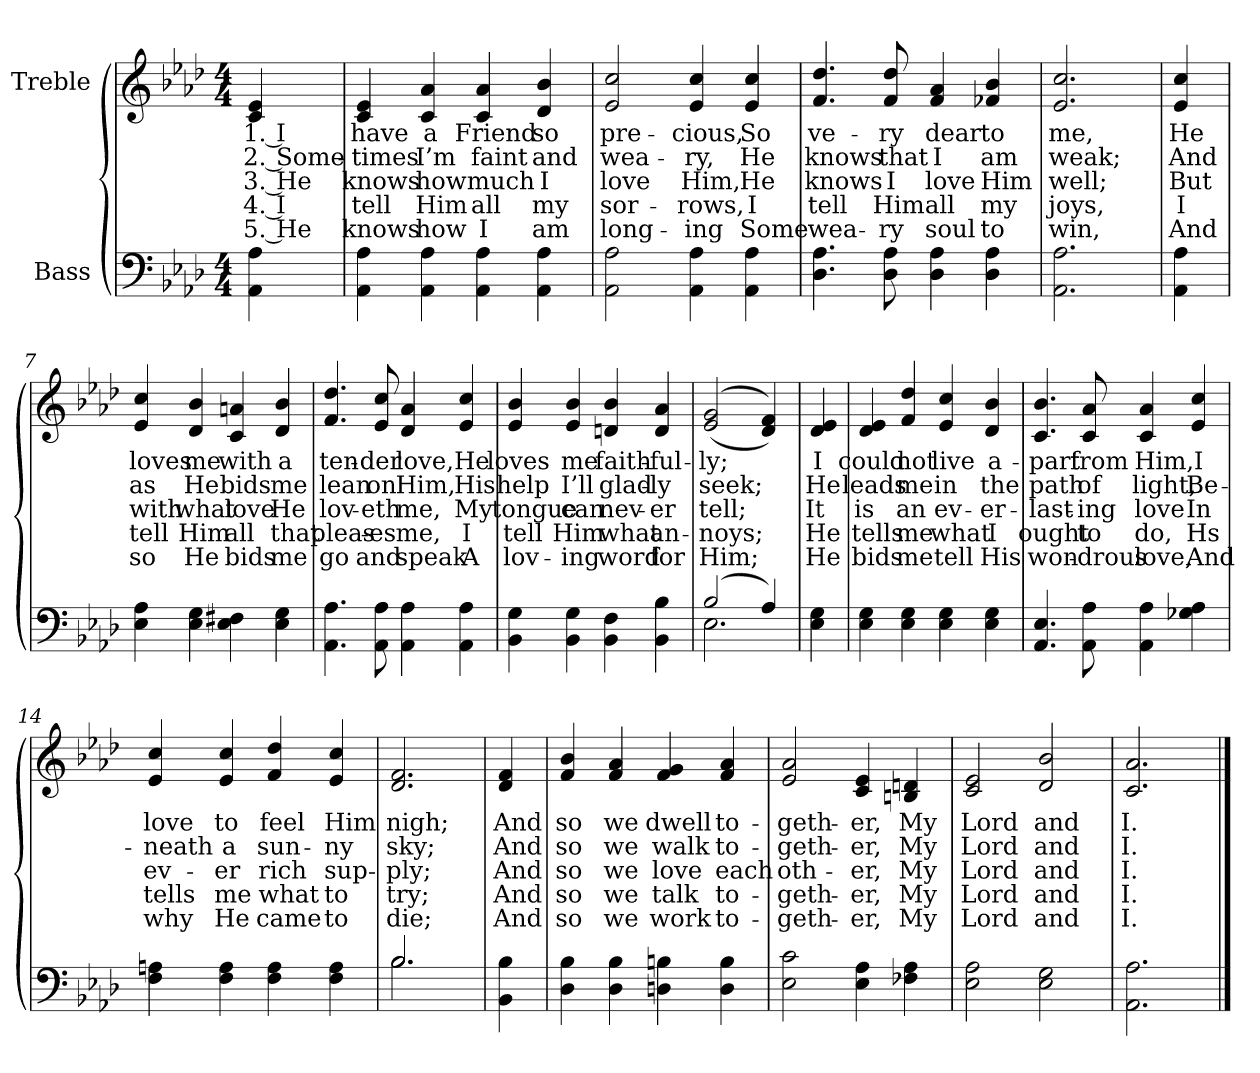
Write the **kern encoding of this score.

**kern	**kern	**text	**text	**text	**text	**text
*part2	*part1	*part1	*part1	*part1	*part1	*part1
*staff2	*staff1	*staff1	*staff1	*staff1	*staff1	*staff1
*I"Bass	*I"Treble	*	*	*	*	*
*clefF4	*clefG2	*	*	*	*	*
*k[b-e-a-d-]	*k[b-e-a-d-]	*	*	*	*	*
*A-:	*A-:	*	*	*	*	*
*M4/4	*M4/4	*	*	*	*	*
*MM110	*MM110	*	*	*	*	*
=1	=1	=1	=1	=1	=1	=1
4AA- 4A-	4c 4e-	-1. I	-2. Some-	-3. He	-4. I	-5. He
=2	=2	=2	=2	=2	=2	=2
4AA- 4A-	4c 4e-	-have	-times	-knows	-tell	-knows
4AA- 4A-	4c 4a-	-a	-I’m	-how	-Him	-how
4AA- 4A-	4c 4a-	-Friend	-faint	-much	-all	-I
4AA- 4A-	4d- 4b-	-so	-and	-I	-my	-am
=3	=3	=3	=3	=3	=3	=3
2AA- 2A-	2e- 2cc	-pre-	-wea-	-love	-sor-	-long-
4AA- 4A-	4e- 4cc	-cious,	-ry,	-Him,	-rows,	-ing
4AA- 4A-	4e- 4cc	-So	-He	-He	-I	-Some
=4	=4	=4	=4	=4	=4	=4
4.D- 4.A-	4.f 4.dd-	-ve-	-knows	-knows	-tell	-wea-
8D- 8A-	8f 8dd-	-ry	-that	-I	-Him	-ry
4D- 4A-	4f 4a-	-dear	-I	-love	-all	-soul
4D- 4A-	4f- 4b-	-to	-am	-Him	-my	-to
=5	=5	=5	=5	=5	=5	=5
2.AA- 2.A-	2.e- 2.cc	-me,	-weak;	-well;	-joys,	-win,
=6	=6	=6	=6	=6	=6	=6
4AA- 4A-	4e- 4cc	-He	-And	-But	-I	-And
=7	=7	=7	=7	=7	=7	=7
4E- 4A-	4e- 4cc	-loves	-as	-with	-tell	-so
4E- 4G	4d- 4b-	-me	-He	-what	-Him	-He
4E- 4F#	4c 4a	-with	-bids	-love	-all	-bids
4E- 4G	4d- 4b-	-a	-me	-He	-that	-me
=8	=8	=8	=8	=8	=8	=8
4.AA- 4.A-	4.f 4.dd-	-ten-	-lean	-lov-	-pleas-	-go
8AA- 8A-	8e- 8cc	-der	-on	-eth	-es	-and
4AA- 4A-	4d- 4a-	-love,	-Him,	-me,	-me,	-speak
4AA- 4A-	4e- 4cc	-He	-His	-My	-I	-A
=9	=9	=9	=9	=9	=9	=9
4BB- 4G	4e- 4b-	-loves	-help	-tongue	-tell	-lov-
4BB- 4G	4e- 4b-	-me	-I’ll	-can	-Him	-ing
4BB- 4F	4d 4b-	-faith-	-glad-	-nev-	-what	-word
4BB- 4B-	4d 4a-	-ful-	-ly	-er	-an-	-for
=10	=10	=10	=10	=10	=10	=10
*^	*	*	*	*	*	*
(2B-	2.E-	((2e- 2g	-ly;	-seek;	-tell;	-noys;	-Him;
(4A-)	.	4d- 4f))	.	.	.	.	.
*v	*v	*	*	*	*	*	*
=11	=11	=11	=11	=11	=11	=11
4E- 4G	4d- 4e-	-I	-He	-It	-He	-He
=12	=12	=12	=12	=12	=12	=12
4E- 4G	4d- 4e-	-could	-leads	-is	-tells	-bids
4E- 4G	4f 4dd-	-not	-me	-an	-me	-me
4E- 4G	4e- 4cc	-live	-in	-ev-	-what	-tell
4E- 4G	4d- 4b-	-a-	-the	-er-	-I	-His
=13	=13	=13	=13	=13	=13	=13
4.AA- 4.E-	4.c 4.b-	-part	-path	-last-	-ought	-won-
8AA- 8A-	8c 8a-	-from	-of	-ing	-to	-drous
4AA- 4A-	4c 4a-	-Him,	-light,	-love	-do,	-love,
4G- 4A-	4e- 4cc	-I	-Be-	-In	-Hs	-And
=14	=14	=14	=14	=14	=14	=14
4F 4A	4e- 4cc	-love	-neath	-ev-	-tells	-why
4F 4A	4e- 4cc	-to	-a	-er	-me	-He
4F 4A	4f 4dd-	-feel	-sun-	-rich	-what	-came
4F 4A	4e- 4cc	-Him	-ny	-sup-	-to	-to
=15	=15	=15	=15	=15	=15	=15
*^	*	*	*	*	*	*
2.B-	2.B-	2.d- 2.f	-nigh;	-sky;	-ply;	-try;	-die;
*v	*v	*	*	*	*	*	*
=16	=16	=16	=16	=16	=16	=16
4BB- 4B-	4d- 4f	-And	-And	-And	-And	-And
=17	=17	=17	=17	=17	=17	=17
4D- 4B-	4f 4b-	-so	-so	-so	-so	-so
4D- 4B-	4f 4a-	-we	-we	-we	-we	-we
4D 4B	4f 4g	-dwell	-walk	-love	-talk	-work
4D 4B	4f 4a-	-to-	-to-	-each	-to-	-to-
=18	=18	=18	=18	=18	=18	=18
2E- 2c	2e- 2a-	-geth-	-geth-	-oth-	-geth-	-geth-
4E- 4A-	4c 4e-	-er,	-er,	-er,	-er,	-er,
4F- 4A-	4B 4d	-My	-My	-My	-My	-My
=19	=19	=19	=19	=19	=19	=19
2E- 2A-	2c 2e-	-Lord	-Lord	-Lord	-Lord	-Lord
2E- 2G	2d- 2b-	-and	-and	-and	-and	-and
=20	=20	=20	=20	=20	=20	=20
2.AA- 2.A-	2.c 2.a-	-I.	-I.	-I.	-I.	-I.
==	==	==	==	==	==	==
*-	*-	*-	*-	*-	*-	*-
